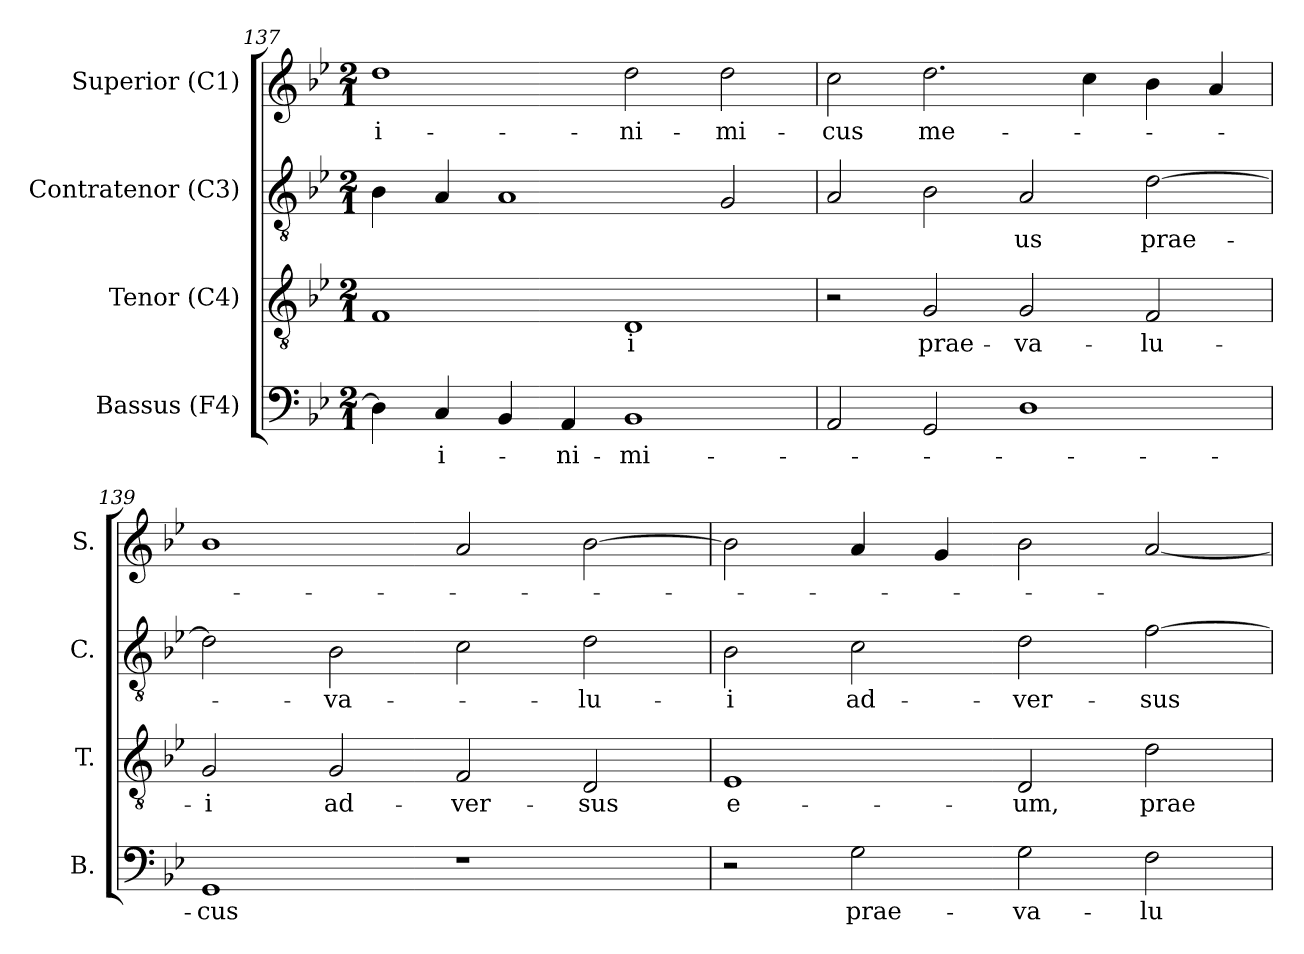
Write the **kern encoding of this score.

**kern	**text	**kern	**text	**kern	**text	**kern	**text
*part4	*part4	*part3	*part3	*part2	*part2	*part1	*part1
*staff4	*staff4	*staff3	*staff3	*staff2	*staff2	*staff1	*staff1
*I"Bassus (F4)	*	*I"Tenor (C4)	*	*I"Contratenor (C3)	*	*I"Superior (C1)	*
*I'B.	*	*I'T.	*	*I'C.	*	*I'S.	*
*clefF4	*	*clefGv2	*	*clefGv2	*	*clefG2	*
*	*	*ITrd7c12	*	*ITrd7c12	*	*	*
*k[b-e-]	*	*k[b-e-]	*	*k[b-e-]	*	*k[b-e-]	*
*B-:	*	*B-:	*	*B-:	*	*B-:	*
*M2/1	*	*M2/1	*	*M2/1	*	*M2/1	*
=137	=137	=137	=137	=137	=137	=137	=137
!	!	!	!	!	!	!	!LO:LY:b:color=#000000
4Di\]	.	1FFi	.	4BB-i\	.	1ddi	i-
!	!LO:LY:b:color=#000000	!	!	!	!	!	!
4Ci/	i-	.	.	4AAi/	.	.	.
4BB-i/	.	.	.	1AAi	.	.	.
!	!LO:LY:b:color=#000000	!	!	!	!	!	!
4AAi/	-ni-	.	.	.	.	.	.
!	!LO:LY:b:color=#000000	!	!	!	!	!	!
!	!	!	!LO:LY:b:color=#000000	!	!	!	!
!	!	!	!	!	!	!	!LO:LY:b:color=#000000
1BB-i	-mi-	1DDi	-i	.	.	2ddi\	-ni-
!	!	!	!	!	!	!	!LO:LY:b:color=#000000
.	.	.	.	2GGi/	.	2ddi\	-mi-
=138	=138	=138	=138	=138	=138	=138	=138
!	!	!	!	!	!	!	!LO:LY:b:color=#000000
2AAi/	.	2r	.	2AAi/	.	2cci\	-cus
!	!	!	!LO:LY:b:color=#000000	!	!	!	!
!	!	!	!	!	!	!	!LO:LY:b:color=#000000
2GGi/	.	2GGi/	prae-	2BB-i\	.	2.ddi\	me-
!	!	!	!LO:LY:b:color=#000000	!	!	!	!
!	!	!	!	!	!LO:LY:b:color=#000000	!	!
1Di	.	2GGi/	-va-	2AAi/	-us	.	.
.	.	.	.	.	.	4cci\	.
!	!	!	!LO:LY:b:color=#000000	!	!	!	!
!	!	!	!	!	!LO:LY:b:color=#000000	!	!
.	.	2FFi/	-lu-	[2Di\	prae-	4b-i\	.
.	.	.	.	.	.	4ai/	.
!!LO:PB:g=z
=139	=139	=139	=139	=139	=139	=139	=139
!	!LO:LY:b:color=#000000	!	!	!	!	!	!
!	!	!	!LO:LY:b:color=#000000	!	!	!	!
1GGi	-cus	2GGi/	-i	2Di\]	.	1b-i	.
!	!	!	!LO:LY:b:color=#000000	!	!	!	!
!	!	!	!	!	!LO:LY:b:color=#000000	!	!
.	.	2GGi/	ad-	2BB-i\	-va-	.	.
!	!	!	!LO:LY:b:color=#000000	!	!	!	!
1r	.	2FFi/	-ver-	2Ci\	.	2ai/	.
!	!	!	!LO:LY:b:color=#000000	!	!	!	!
!	!	!	!	!	!LO:LY:b:color=#000000	!	!
.	.	2DDi/	-sus	2Di\	-lu-	[2b-i\	.
=140	=140	=140	=140	=140	=140	=140	=140
!	!	!	!LO:LY:b:color=#000000	!	!	!	!
!	!	!	!	!	!LO:LY:b:color=#000000	!	!
2r	.	1EE-i	e-	2BB-i\	-i	2b-i\]	.
!	!LO:LY:b:color=#000000	!	!	!	!	!	!
!	!	!	!	!	!LO:LY:b:color=#000000	!	!
2Gi\	prae-	.	.	2Ci\	ad-	4ai/	.
.	.	.	.	.	.	4gi/	.
!	!LO:LY:b:color=#000000	!	!	!	!	!	!
!	!	!	!LO:LY:b:color=#000000	!	!	!	!
!	!	!	!	!	!LO:LY:b:color=#000000	!	!
2Gi\	-va-	2DDi/	-um,	2Di\	-ver-	2b-i\	.
!	!LO:LY:b:color=#000000	!	!	!	!	!	!
!	!	!	!LO:LY:b:color=#000000	!	!	!	!
!	!	!	!	!	!LO:LY:b:color=#000000	!	!
2Fi\	-lu-	2Di\	prae-	[2Fi\	-sus	[2ai/	.
=	=	=	=	=	=	=	=
*-	*-	*-	*-	*-	*-	*-	*-
